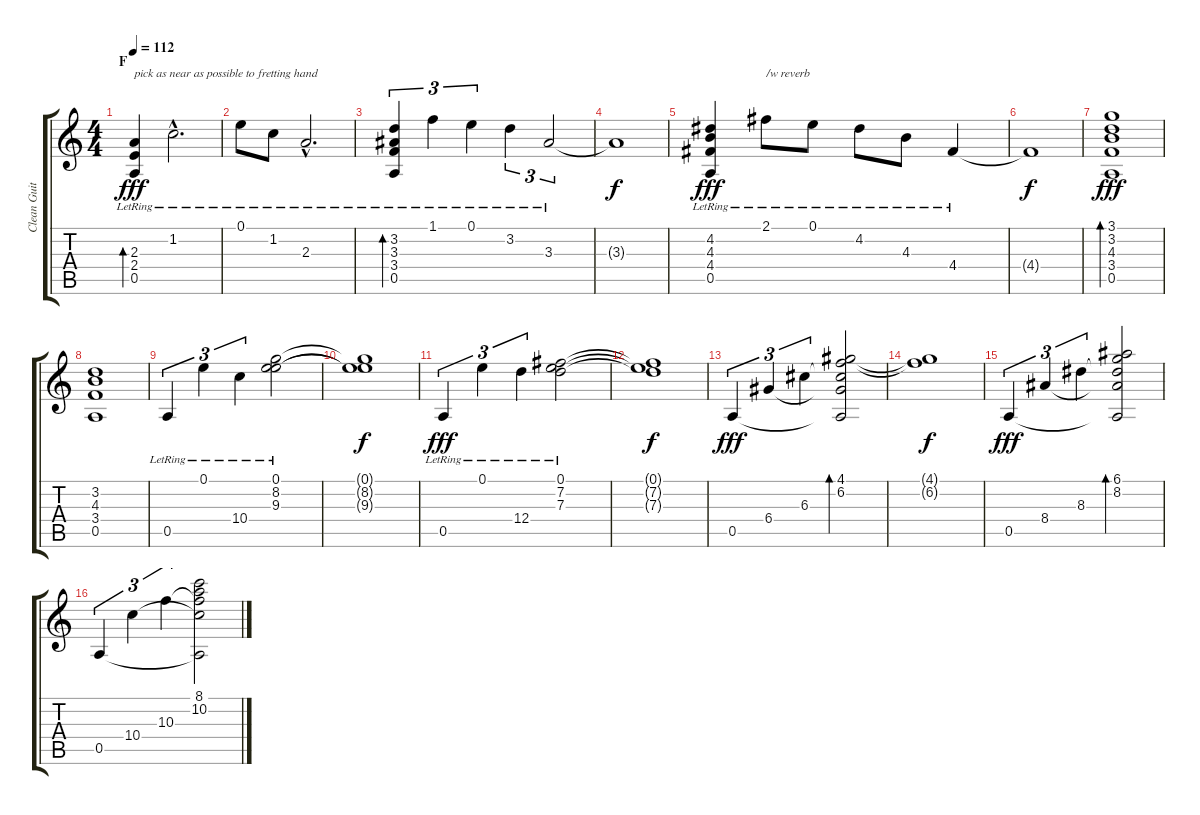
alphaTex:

\track ("Clean Guitar" "Clean Guit") {instrument electricguitarclean}
\staff {score tabs}
\tuning (E4 B3 G3 D3 A2 E2) {hide}
\ts (4 4)
\section ("" "F")
\tempo 112
\clef g2
\ks c
(2.3{lr} 2.4{lr} 0.5{lr}).4{bd 240 txt "pick as near as possible to fretting hand" dy fff instrument sitar} 1.2{hac lr}.2{d} |
0.1{lr}.8 1.2{lr}.8 2.3{hac lr}.2{d} |
(3.2{lr} 3.3{lr} 3.4{lr} 0.5{lr}).4{tu (3 2) bd 240} 1.1{lr}.4{tu (3 2)} 0.1{lr}.4{tu (3 2)} 3.2{lr}.4{tu (3 2)} 3.3{lr}.2{tu (3 2)} |
3.3{t}.1{dy f} |
(4.2{lr} 4.3{lr} 4.4{lr} 0.5{lr}).4{dy fff} 2.1{lr}.8{txt "/w reverb"} 0.1{lr}.8 4.2{lr}.8 4.3{lr}.8 4.4{lr}.4 |
4.4{t}.1{dy f} |
(3.1 3.2 4.3 3.4 0.5).1{bd 480 dy fff} |
(3.2 4.3 3.4 0.5).1 |
0.5{lr}.4{tu (3 2)} 0.1{lr}.4{tu (3 2)} 10.4{lr}.4{tu (3 2)} (0.1{lr} 8.2{lr} 9.3{lr}).2 |
(0.1{t} 8.2{t} 9.3{t}).1{dy f} |
0.5{lr}.4{tu (3 2) dy fff} 0.1{lr}.4{tu (3 2)} 12.4{lr}.4{tu (3 2)} (0.1{lr} 7.2{lr} 7.3{lr}).2 |
(0.1{t} 7.2{t} 7.3{t}).1{dy f} |
0.5.4{tu (3 2) dy fff} 6.4.4{tu (3 2)} 6.3.4{tu (3 2)} (4.1 6.2 6.3{t} 6.4{t} 0.5{t}).2{bd 240} |
(4.1{t} 6.2{t}).1{dy f} |
0.5.4{tu (3 2) dy fff} 8.4.4{tu (3 2)} 8.3.4{tu (3 2)} (6.1 8.2 8.3{t} 8.4{t} 0.5{t}).2{bd 240} |
0.5.4{tu (3 2)} 10.4.4{tu (3 2)} 10.3.4{tu (3 2)} (8.1 10.2 10.3{t} 10.4{t} 0.5{t}).2
